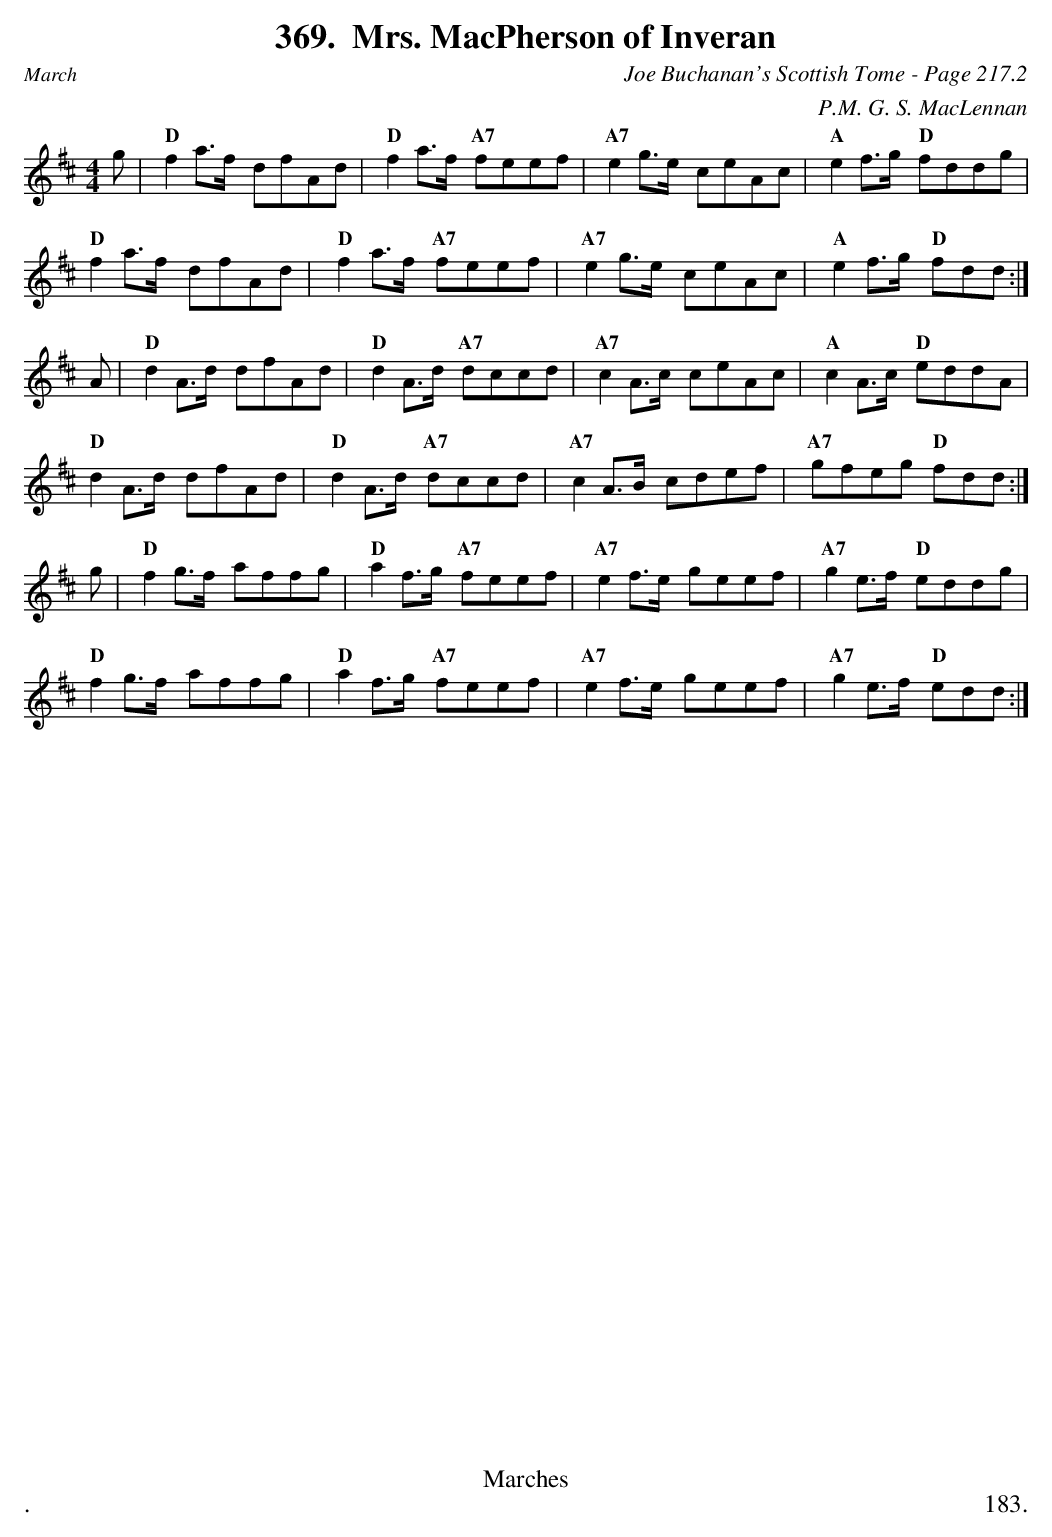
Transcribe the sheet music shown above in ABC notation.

X:1
T:Mrs. MacPherson of Inveran
C:Joe Buchanan's Scottish Tome - Page 217.2
C:P.M. G. S. MacLennan
L:1/8
M:4/4
K:D
g | "D"f2 a>f dfAd | "D"f2 a>f "A7"feef | "A7"e2 g>e ceAc | "A"e2 f>g "D"fddg |
"D"f2 a>f dfAd | "D"f2 a>f "A7"feef | "A7"e2 g>e ceAc | "A"e2 f>g "D"fdd :|
A | "D"d2 A>d dfAd | "D"d2 A>d "A7"dccd | "A7"c2 A>c ceAc | "A"c2 A>c "D"eddA |
"D"d2 A>d dfAd | "D"d2 A>d "A7"dccd | "A7"c2 A>B cdef | "A7"gfeg "D"fdd :|
g | "D"f2 g>f affg | "D"a2 f>g "A7"feef | "A7"e2 f>e geef | "A7"g2 e>f "D"eddg |
"D"f2 g>f affg | "D"a2 f>g "A7"feef | "A7"e2 f>e geef | "A7"g2 e>f "D"edd :|
